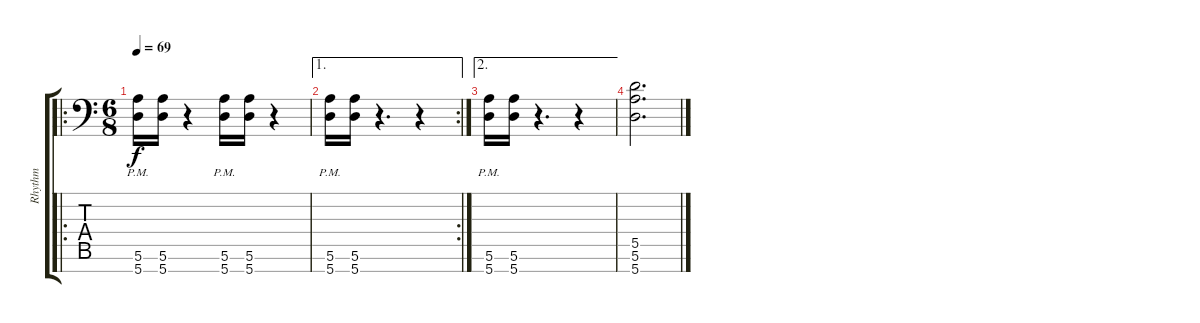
\track ("Rhythm" "Rhythm") {instrument distortionguitar}
\staff {score tabs}
\tuning (E4 B3 G3 D3 A2 E2 A1) {hide}
\ro
\ts (6 8)
\tempo 69
\clef f4
\ks c
(5.6{pm} 5.7{pm}).16{dy f} (5.6 5.7).16 r.4 (5.6{pm} 5.7{pm}).16 (5.6 5.7).16 r.4 |
\ae 1
\rc 2
(5.6{pm} 5.7{pm}).16 (5.6 5.7).16 r.4{d} r.4 |
\ae 2
(5.6{pm} 5.7{pm}).16 (5.6 5.7).16 r.4{d} r.4 |
(5.5 5.6 5.7).2{d}
